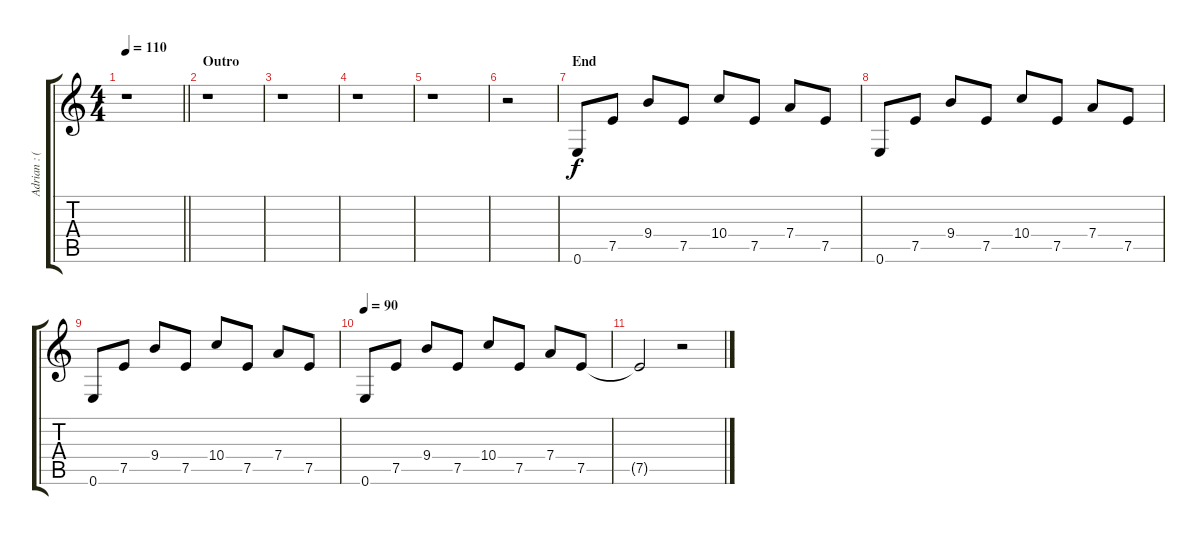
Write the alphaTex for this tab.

\track ("Adrian : (Clean Guitar)" "Adrian : (") {instrument acousticguitarsteel}
\staff {score tabs}
\tuning (E4 B3 G3 D3 A2 E2) {hide}
\ts (4 4)
\tempo 110
\clef g2
\barLineRight lightlight
\ks c
r.1{dy f} |
\section ("" "Outro")
r.1 |
r.1 |
r.1 |
r.1 |
r.2 |
\section ("" "End")
0.6.8 7.5.8 9.4.8 7.5.8 10.4.8 7.5.8 7.4.8 7.5.8 |
0.6.8 7.5.8 9.4.8 7.5.8 10.4.8 7.5.8 7.4.8 7.5.8 |
0.6.8 7.5.8 9.4.8 7.5.8 10.4.8 7.5.8 7.4.8 7.5.8 |
\tempo 90
0.6.8 7.5.8 9.4.8 7.5.8 10.4.8 7.5.8 7.4.8 7.5.8 |
7.5{t}.2 r.2
